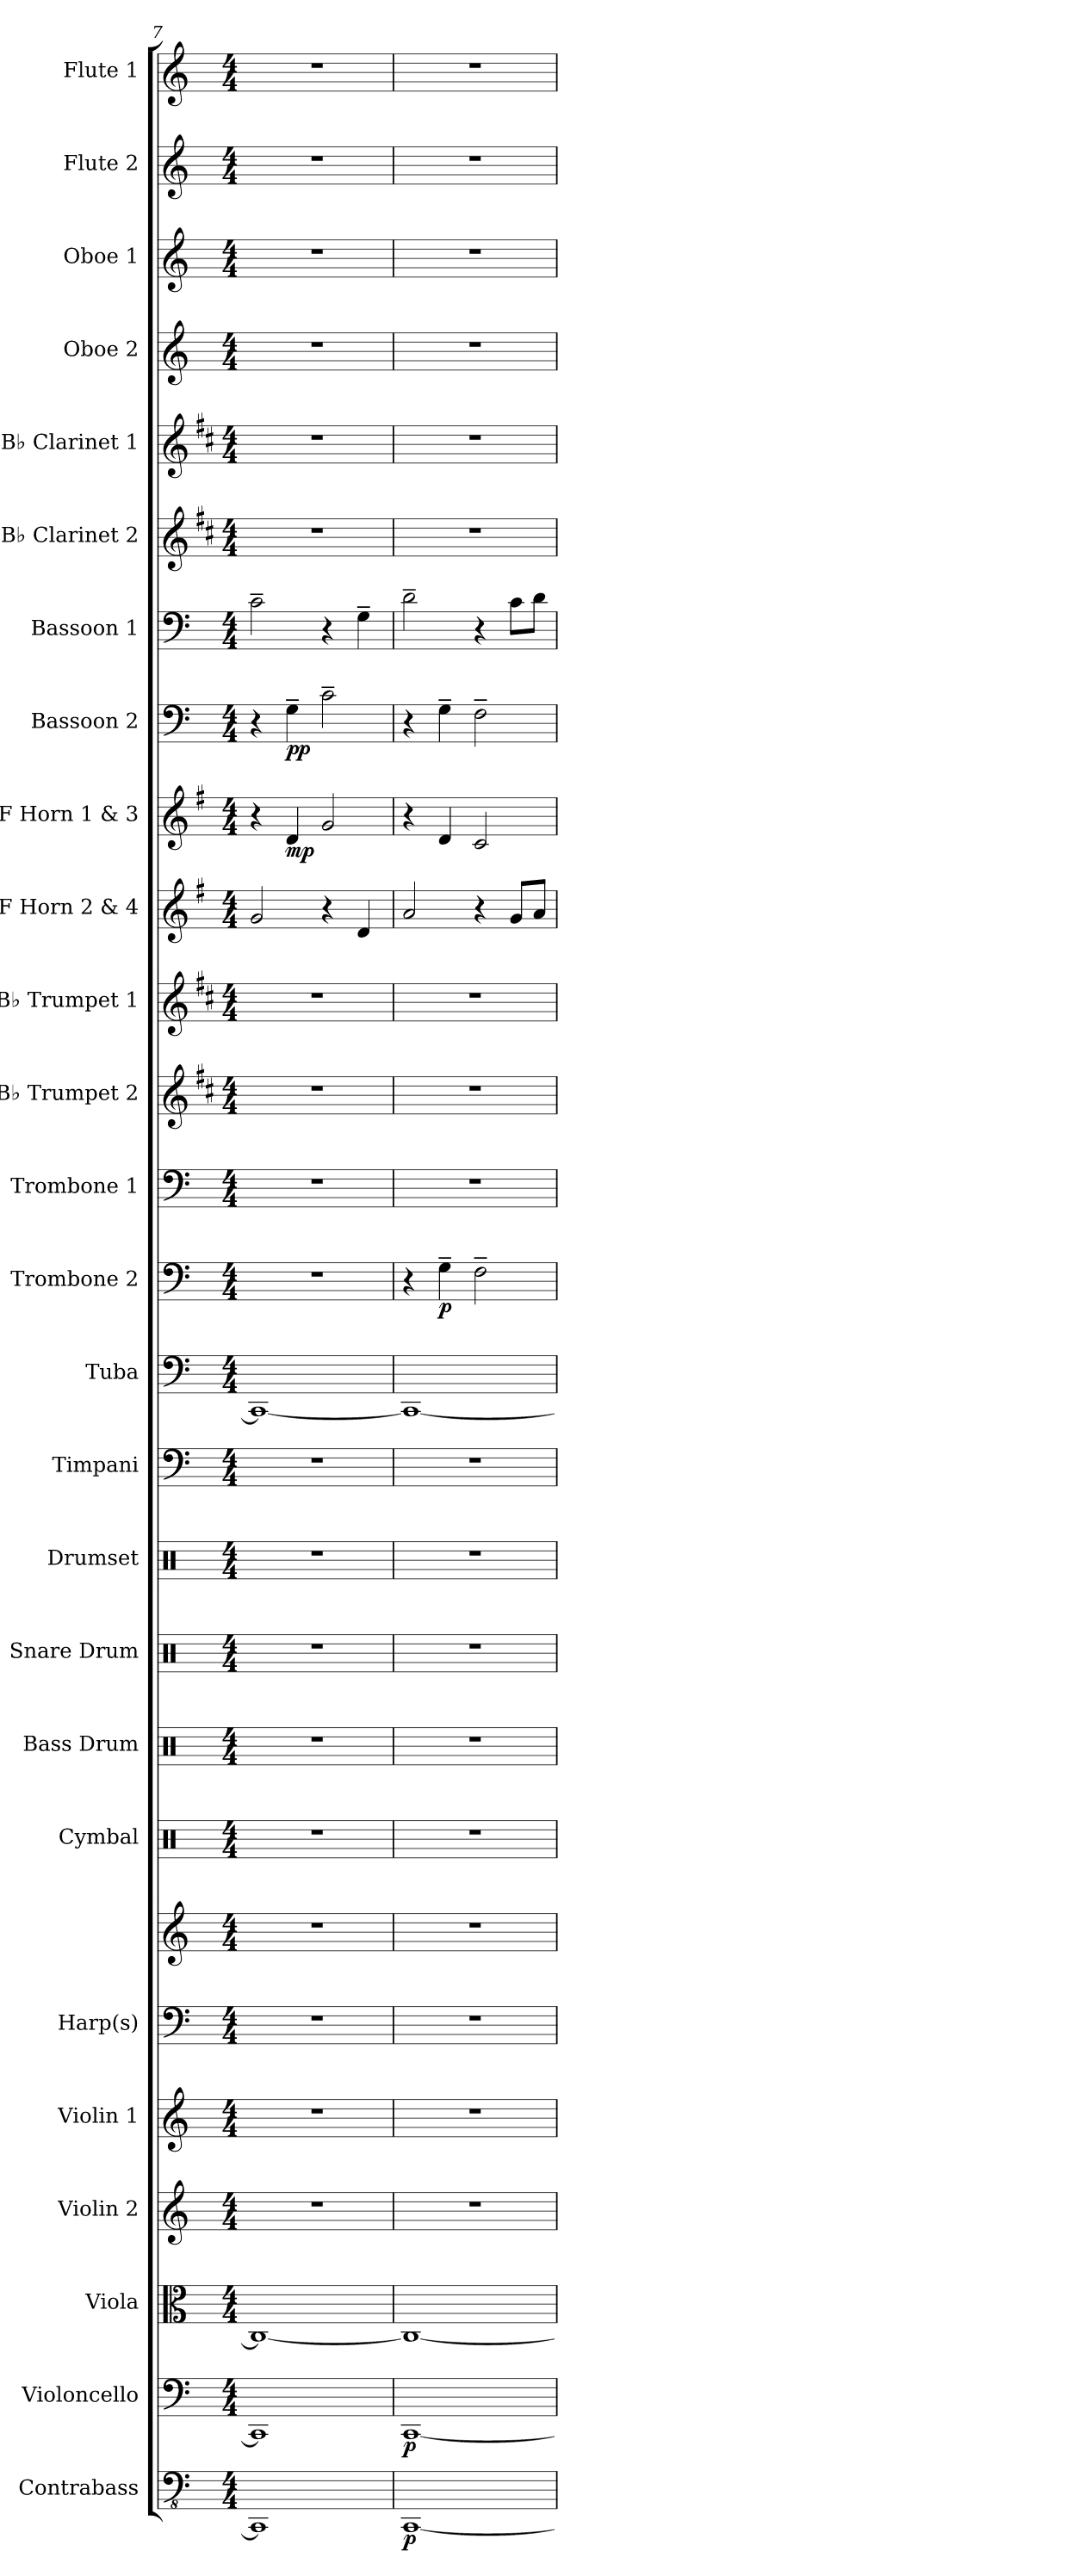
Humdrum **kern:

**kern	**dynam	**kern	**dynam	**kern	**kern	**kern	**kern	**kern	**kern	**kern	**kern	**kern	**kern	**kern	**kern	**dynam	**kern	**kern	**kern	**kern	**kern	**dynam	**kern	**dynam	**kern	**kern	**kern	**kern	**kern	**kern	**kern
*part26	*part26	*part25	*part25	*part24	*part23	*part22	*part21	*part21	*part20	*part19	*part18	*part17	*part16	*part15	*part14	*part14	*part13	*part12	*part11	*part10	*part9	*part9	*part8	*part8	*part7	*part6	*part5	*part4	*part3	*part2	*part1
*staff27	*staff27	*staff26	*staff26	*staff25	*staff24	*staff23	*staff22	*staff21	*staff20	*staff19	*staff18	*staff17	*staff16	*staff15	*staff14	*staff14	*staff13	*staff12	*staff11	*staff10	*staff9	*staff9	*staff8	*staff8	*staff7	*staff6	*staff5	*staff4	*staff3	*staff2	*staff1
*I"Contrabass	*	*I"Violoncello	*	*I"Viola	*I"Violin 2	*I"Violin 1	*I"Harp(s)	*	*I"Cymbal	*I"Bass Drum	*I"Snare Drum	*I"Drumset	*I"Timpani	*I"Tuba	*I"Trombone 2	*	*I"Trombone 1	*I"B♭ Trumpet 2	*I"B♭ Trumpet 1	*I"F Horn 2 &amp; 4	*I"F Horn 1 &amp; 3	*	*I"Bassoon 2	*	*I"Bassoon 1	*I"B♭ Clarinet 2	*I"B♭ Clarinet 1	*I"Oboe 2	*I"Oboe 1	*I"Flute 2	*I"Flute 1
*I'Cb.	*	*I'Vc.	*	*I'Vla.	*I'Vln. 2	*I'Vln. 1	*I'Hrp.	*	*I'Cym.	*I'B. Dr.	*I'Sn. Dr.	*I'Drs.	*I'Timp.	*I'Tba.	*I'Tbn. 2	*	*I'Tbn. 1	*I'B♭ Tpt. 2	*I'B♭ Tpt. 1	*I'F Hn. 2 4	*I'F Hn. 1 3	*	*I'Bsn. 2	*	*I'Bsn. 1	*I'B♭ Cl. 2	*I'B♭ Cl. 1	*I'Ob. 2	*I'Ob. 1	*I'Fl. 2	*I'Fl. 1
*clefFv4	*	*clefF4	*	*clefC3	*clefG2	*clefG2	*clefF4	*clefG2	*clefX	*clefX	*clefX	*clefX	*clefF4	*clefF4	*clefF4	*	*clefF4	*clefG2	*clefG2	*clefG2	*clefG2	*	*clefF4	*	*clefF4	*clefG2	*clefG2	*clefG2	*clefG2	*clefG2	*clefG2
*	*	*	*	*	*	*	*	*	*	*	*	*	*	*	*	*	*	*ITrd1c2	*ITrd1c2	*ITrd4c7	*ITrd4c7	*	*	*	*	*ITrd1c2	*ITrd1c2	*	*	*	*
*k[]	*	*k[]	*	*k[]	*k[]	*k[]	*k[]	*k[]	*k[]	*k[]	*k[]	*k[]	*k[]	*k[]	*k[]	*	*k[]	*k[]	*k[]	*k[]	*k[]	*	*k[]	*	*k[]	*k[]	*k[]	*k[]	*k[]	*k[]	*k[]
*M4/4	*	*M4/4	*	*M4/4	*M4/4	*M4/4	*M4/4	*M4/4	*M4/4	*M4/4	*M4/4	*M4/4	*M4/4	*M4/4	*M4/4	*	*M4/4	*M4/4	*M4/4	*M4/4	*M4/4	*	*M4/4	*	*M4/4	*M4/4	*M4/4	*M4/4	*M4/4	*M4/4	*M4/4
=7	=7	=7	=7	=7	=7	=7	=7	=7	=7	=7	=7	=7	=7	=7	=7	=7	=7	=7	=7	=7	=7	=7	=7	=7	=7	=7	=7	=7	=7	=7	=7
1CCC]	.	1CC]	.	1C_	1r	1r	1r	1r	1r	1r	1r	1r	1r	1CC_	1r	.	1r	1r	1r	2c/	4r	.	4r	.	2c~\	1r	1r	1r	1r	1r	1r
!	!	!	!	!	!	!	!	!	!	!	!	!	!	!	!	!	!	!	!	!	!	!LO:DY:b	!	!LO:DY:b	!	!	!	!	!	!	!
.	.	.	.	.	.	.	.	.	.	.	.	.	.	.	.	.	.	.	.	.	4G/	mp	4G~\	pp	.	.	.	.	.	.	.
.	.	.	.	.	.	.	.	.	.	.	.	.	.	.	.	.	.	.	.	4r	2c/	.	2c~\	.	4r	.	.	.	.	.	.
.	.	.	.	.	.	.	.	.	.	.	.	.	.	.	.	.	.	.	.	4G/	.	.	.	.	4G~\	.	.	.	.	.	.
=8	=8	=8	=8	=8	=8	=8	=8	=8	=8	=8	=8	=8	=8	=8	=8	=8	=8	=8	=8	=8	=8	=8	=8	=8	=8	=8	=8	=8	=8	=8	=8
!	!LO:DY:b	!	!LO:DY:b	!	!	!	!	!	!	!	!	!	!	!	!	!	!	!	!	!	!	!	!	!	!	!	!	!	!	!	!
[1CCC	p	[1CC	p	1C_	1r	1r	1r	1r	1r	1r	1r	1r	1r	1CC_	4r	.	1r	1r	1r	2d/	4r	.	4r	.	2d~\	1r	1r	1r	1r	1r	1r
!	!	!	!	!	!	!	!	!	!	!	!	!	!	!	!	!LO:DY:b	!	!	!	!	!	!	!	!	!	!	!	!	!	!	!
.	.	.	.	.	.	.	.	.	.	.	.	.	.	.	4G~\	p	.	.	.	.	4G/	.	4G~\	.	.	.	.	.	.	.	.
.	.	.	.	.	.	.	.	.	.	.	.	.	.	.	2F~\	.	.	.	.	4r	2F/	.	2F~\	.	4r	.	.	.	.	.	.
.	.	.	.	.	.	.	.	.	.	.	.	.	.	.	.	.	.	.	.	8c/L	.	.	.	.	8c\L	.	.	.	.	.	.
.	.	.	.	.	.	.	.	.	.	.	.	.	.	.	.	.	.	.	.	8d/J	.	.	.	.	8d\J	.	.	.	.	.	.
=	=	=	=	=	=	=	=	=	=	=	=	=	=	=	=	=	=	=	=	=	=	=	=	=	=	=	=	=	=	=	=
*-	*-	*-	*-	*-	*-	*-	*-	*-	*-	*-	*-	*-	*-	*-	*-	*-	*-	*-	*-	*-	*-	*-	*-	*-	*-	*-	*-	*-	*-	*-	*-
